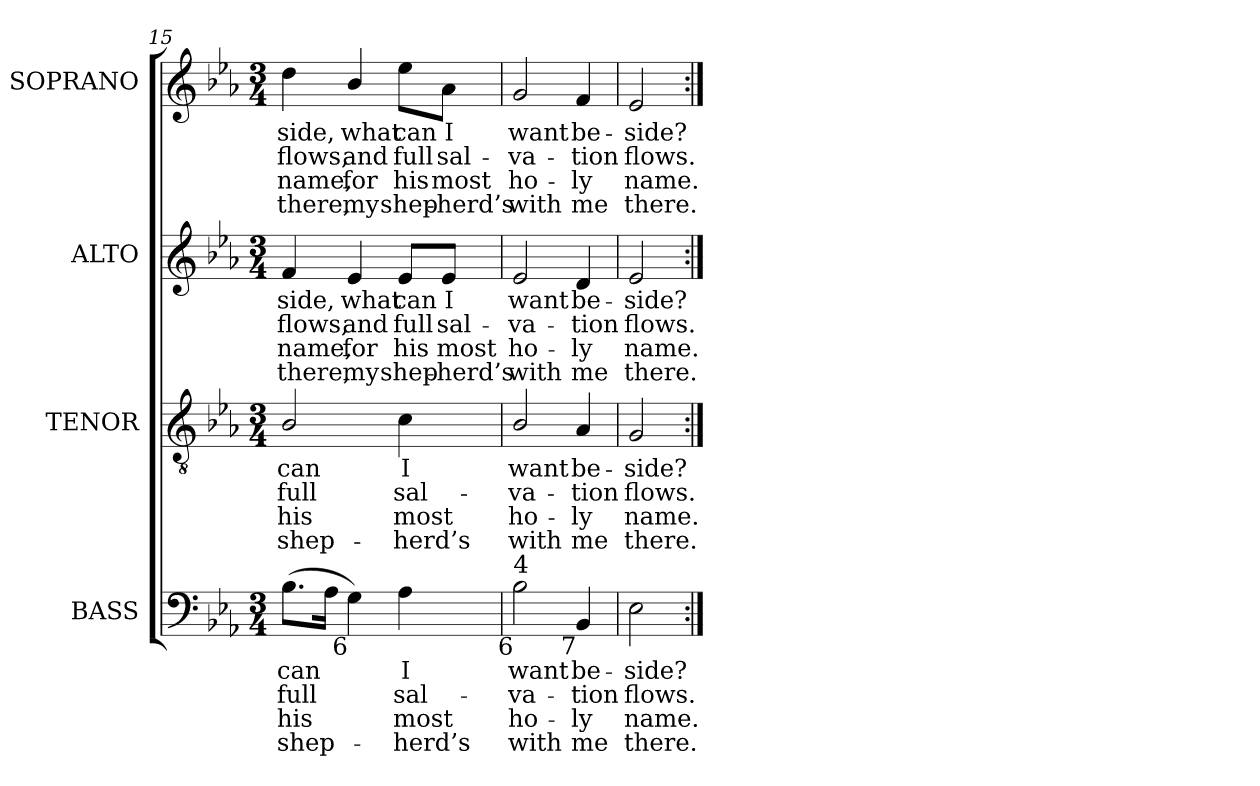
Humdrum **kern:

**kern	**text	**text	**text	**text	**kern	**text	**text	**text	**text	**kern	**text	**text	**text	**text	**kern	**text	**text	**text	**text
*part4	*part4	*part4	*part4	*part4	*part3	*part3	*part3	*part3	*part3	*part2	*part2	*part2	*part2	*part2	*part1	*part1	*part1	*part1	*part1
*staff4	*staff4	*staff4	*staff4	*staff4	*staff3	*staff3	*staff3	*staff3	*staff3	*staff2	*staff2	*staff2	*staff2	*staff2	*staff1	*staff1	*staff1	*staff1	*staff1
*I"BASS	*	*	*	*	*I"TENOR	*	*	*	*	*I"ALTO	*	*	*	*	*I"SOPRANO	*	*	*	*
*I'B.	*	*	*	*	*I'T.	*	*	*	*	*I'A.	*	*	*	*	*I'S.	*	*	*	*
*clefF4	*	*	*	*	*clefGv2	*	*	*	*	*clefG2	*	*	*	*	*clefG2	*	*	*	*
*	*	*	*	*	*ITrd7c12	*	*	*	*	*	*	*	*	*	*	*	*	*	*
*k[b-e-a-]	*	*	*	*	*k[b-e-a-]	*	*	*	*	*k[b-e-a-]	*	*	*	*	*k[b-e-a-]	*	*	*	*
*E-:	*	*	*	*	*E-:	*	*	*	*	*E-:	*	*	*	*	*E-:	*	*	*	*
*M3/4	*	*	*	*	*M3/4	*	*	*	*	*M3/4	*	*	*	*	*M3/4	*	*	*	*
=15	=15	=15	=15	=15	=15	=15	=15	=15	=15	=15	=15	=15	=15	=15	=15	=15	=15	=15	=15
!	!LO:LY:b:color=#000000	!LO:LY:b:color=#000000	!LO:LY:b:color=#000000	!LO:LY:b:color=#000000	!	!	!	!	!	!	!	!	!	!	!	!	!	!	!
!	!	!	!	!	!	!LO:LY:b:color=#000000	!LO:LY:b:color=#000000	!LO:LY:b:color=#000000	!LO:LY:b:color=#000000	!	!	!	!	!	!	!	!	!	!
!	!	!	!	!	!	!	!	!	!	!	!LO:LY:b:color=#000000	!LO:LY:b:color=#000000	!LO:LY:b:color=#000000	!LO:LY:b:color=#000000	!	!	!	!	!
!	!	!	!	!	!	!	!	!	!	!	!	!	!	!	!	!LO:LY:b:color=#000000	!LO:LY:b:color=#000000	!LO:LY:b:color=#000000	!LO:LY:b:color=#000000
(8.B-i\L	can	full	his	shep-	2BB-i/	can	full	his	shep-	4fi/	-side,	flows,	name,	there,	4ddi\	-side,	flows,	name,	there,
16A-i\Jk	.	.	.	.	.	.	.	.	.	.	.	.	.	.	.	.	.	.	.
!	!	!	!	!	!	!	!	!	!	!	!LO:LY:b:color=#000000	!LO:LY:b:color=#000000	!LO:LY:b:color=#000000	!LO:LY:b:color=#000000	!	!	!	!	!
!LO:TX:b:rj:t=6	!	!	!	!	!	!	!	!	!	!	!	!	!	!	!	!	!	!	!
!	!	!	!	!	!	!	!	!	!	!	!	!	!	!	!	!LO:LY:b:color=#000000	!LO:LY:b:color=#000000	!LO:LY:b:color=#000000	!LO:LY:b:color=#000000
4Gi\)	.	.	.	.	.	.	.	.	.	4e-i/	what	and	for	my	4b-i/	what	and	for	my
!	!LO:LY:b:color=#000000	!LO:LY:b:color=#000000	!LO:LY:b:color=#000000	!LO:LY:b:color=#000000	!	!	!	!	!	!	!	!	!	!	!	!	!	!	!
!	!	!	!	!	!	!LO:LY:b:color=#000000	!LO:LY:b:color=#000000	!LO:LY:b:color=#000000	!LO:LY:b:color=#000000	!	!	!	!	!	!	!	!	!	!
!	!	!	!	!	!	!	!	!	!	!	!LO:LY:b:color=#000000	!LO:LY:b:color=#000000	!LO:LY:b:color=#000000	!LO:LY:b:color=#000000	!	!	!	!	!
!	!	!	!	!	!	!	!	!	!	!	!	!	!	!	!	!LO:LY:b:color=#000000	!LO:LY:b:color=#000000	!LO:LY:b:color=#000000	!LO:LY:b:color=#000000
4A-i\	I	sal-	-most	herd’s	4Ci\	I	sal-	-most	herd’s	8e-i/L	can	full	his	shep-	8ee-i\L	can	full	his	shep-
!	!	!	!	!	!	!	!	!	!	!	!LO:LY:b:color=#000000	!LO:LY:b:color=#000000	!LO:LY:b:color=#000000	!LO:LY:b:color=#000000	!	!	!	!	!
!	!	!	!	!	!	!	!	!	!	!	!	!	!	!	!	!LO:LY:b:color=#000000	!LO:LY:b:color=#000000	!LO:LY:b:color=#000000	!LO:LY:b:color=#000000
.	.	.	.	.	.	.	.	.	.	8e-i/J	I	sal-	-most	herd’s	8a-i\J	I	sal-	-most	herd’s
=16	=16	=16	=16	=16	=16	=16	=16	=16	=16	=16	=16	=16	=16	=16	=16	=16	=16	=16	=16
!	!LO:LY:b:color=#000000	!LO:LY:b:color=#000000	!LO:LY:b:color=#000000	!LO:LY:b:color=#000000	!	!	!	!	!	!	!	!	!	!	!	!	!	!	!
!	!	!	!	!	!	!LO:LY:b:color=#000000	!LO:LY:b:color=#000000	!LO:LY:b:color=#000000	!LO:LY:b:color=#000000	!	!	!	!	!	!	!	!	!	!
!	!	!	!	!	!	!	!	!	!	!	!LO:LY:b:color=#000000	!LO:LY:b:color=#000000	!LO:LY:b:color=#000000	!LO:LY:b:color=#000000	!	!	!	!	!
!LO:TX:b:rj:t=6	!	!	!	!	!	!	!	!	!	!	!	!	!	!	!	!	!	!	!
!LO:TX:t=4	!	!	!	!	!	!	!	!	!	!	!	!	!	!	!	!	!	!	!
!	!	!	!	!	!	!	!	!	!	!	!	!	!	!	!	!LO:LY:b:color=#000000	!LO:LY:b:color=#000000	!LO:LY:b:color=#000000	!LO:LY:b:color=#000000
2B-i\	want	-va-	ho-	-with	2BB-i/	want	-va-	ho-	-with	2e-i/	want	-va-	ho-	-with	2gi/	want	-va-	ho-	-with
!	!LO:LY:b:color=#000000	!LO:LY:b:color=#000000	!LO:LY:b:color=#000000	!LO:LY:b:color=#000000	!	!	!	!	!	!	!	!	!	!	!	!	!	!	!
!	!	!	!	!	!	!LO:LY:b:color=#000000	!LO:LY:b:color=#000000	!LO:LY:b:color=#000000	!LO:LY:b:color=#000000	!	!	!	!	!	!	!	!	!	!
!	!	!	!	!	!	!	!	!	!	!	!LO:LY:b:color=#000000	!LO:LY:b:color=#000000	!LO:LY:b:color=#000000	!LO:LY:b:color=#000000	!	!	!	!	!
!LO:TX:b:rj:t=7	!	!	!	!	!	!	!	!	!	!	!	!	!	!	!	!	!	!	!
!	!	!	!	!	!	!	!	!	!	!	!	!	!	!	!	!LO:LY:b:color=#000000	!LO:LY:b:color=#000000	!LO:LY:b:color=#000000	!LO:LY:b:color=#000000
4BB-i/	be-	-tion	ly	me	4AA-i/	be-	-tion	ly	me	4di/	be-	-tion	ly	me	4fi/	be-	-tion	ly	me
=17	=17	=17	=17	=17	=17	=17	=17	=17	=17	=17	=17	=17	=17	=17	=17	=17	=17	=17	=17
!	!LO:LY:b:color=#000000	!LO:LY:b:color=#000000	!LO:LY:b:color=#000000	!LO:LY:b:color=#000000	!	!	!	!	!	!	!	!	!	!	!	!	!	!	!
!	!	!	!	!	!	!LO:LY:b:color=#000000	!LO:LY:b:color=#000000	!LO:LY:b:color=#000000	!LO:LY:b:color=#000000	!	!	!	!	!	!	!	!	!	!
!	!	!	!	!	!	!	!	!	!	!	!LO:LY:b:color=#000000	!LO:LY:b:color=#000000	!LO:LY:b:color=#000000	!LO:LY:b:color=#000000	!	!	!	!	!
!	!	!	!	!	!	!	!	!	!	!	!	!	!	!	!	!LO:LY:b:color=#000000	!LO:LY:b:color=#000000	!LO:LY:b:color=#000000	!LO:LY:b:color=#000000
2E-i\	-side?	flows.	name.	there.	2GGi/	-side?	flows.	name.	there.	2e-i/	-side?	flows.	name.	there.	2e-i/	-side?	flows.	name.	there.
=:|!	=:|!	=:|!	=:|!	=:|!	=:|!	=:|!	=:|!	=:|!	=:|!	=:|!	=:|!	=:|!	=:|!	=:|!	=:|!	=:|!	=:|!	=:|!	=:|!
*-	*-	*-	*-	*-	*-	*-	*-	*-	*-	*-	*-	*-	*-	*-	*-	*-	*-	*-	*-
